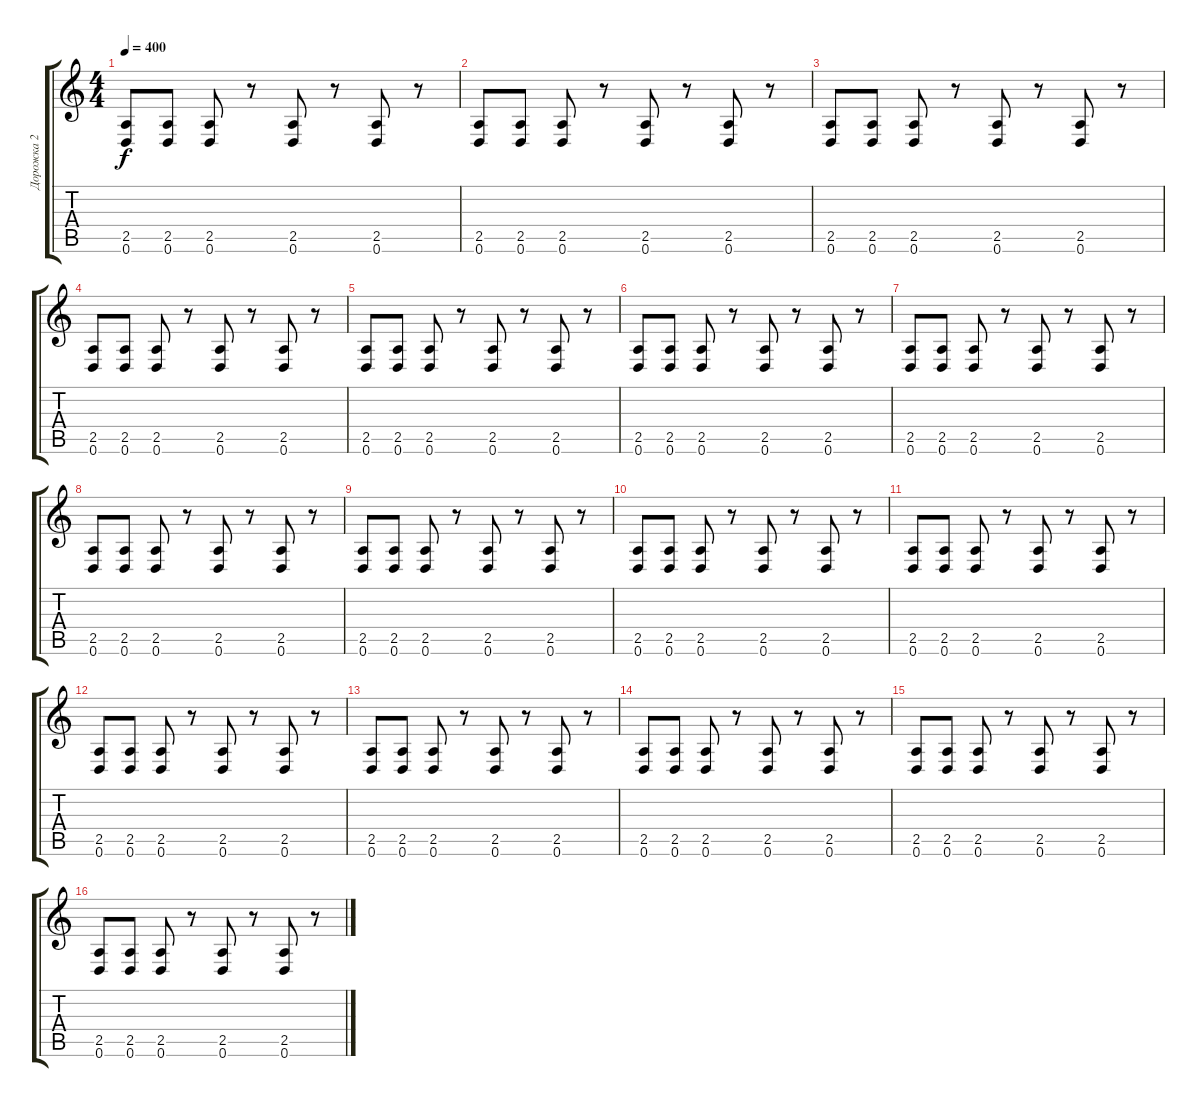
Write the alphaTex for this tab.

\track ("Дорожка 2" "Дорожка 2") {instrument overdrivenguitar}
\staff {score tabs}
\tuning (D4 A3 F3 C3 G2 D2) {hide}
\ts (4 4)
\tempo 400
\clef g2
\ks c
(2.5 0.6).8{dy f} (2.5 0.6).8 (2.5 0.6).8 r.8 (2.5 0.6).8 r.8 (2.5 0.6).8 r.8 |
(2.5 0.6).8 (2.5 0.6).8 (2.5 0.6).8 r.8 (2.5 0.6).8 r.8 (2.5 0.6).8 r.8 |
(2.5 0.6).8 (2.5 0.6).8 (2.5 0.6).8 r.8 (2.5 0.6).8 r.8 (2.5 0.6).8 r.8 |
(2.5 0.6).8 (2.5 0.6).8 (2.5 0.6).8 r.8 (2.5 0.6).8 r.8 (2.5 0.6).8 r.8 |
(2.5 0.6).8 (2.5 0.6).8 (2.5 0.6).8 r.8 (2.5 0.6).8 r.8 (2.5 0.6).8 r.8 |
(2.5 0.6).8 (2.5 0.6).8 (2.5 0.6).8 r.8 (2.5 0.6).8 r.8 (2.5 0.6).8 r.8 |
(2.5 0.6).8 (2.5 0.6).8 (2.5 0.6).8 r.8 (2.5 0.6).8 r.8 (2.5 0.6).8 r.8 |
(2.5 0.6).8 (2.5 0.6).8 (2.5 0.6).8 r.8 (2.5 0.6).8 r.8 (2.5 0.6).8 r.8 |
(2.5 0.6).8 (2.5 0.6).8 (2.5 0.6).8 r.8 (2.5 0.6).8 r.8 (2.5 0.6).8 r.8 |
(2.5 0.6).8 (2.5 0.6).8 (2.5 0.6).8 r.8 (2.5 0.6).8 r.8 (2.5 0.6).8 r.8 |
(2.5 0.6).8 (2.5 0.6).8 (2.5 0.6).8 r.8 (2.5 0.6).8 r.8 (2.5 0.6).8 r.8 |
(2.5 0.6).8 (2.5 0.6).8 (2.5 0.6).8 r.8 (2.5 0.6).8 r.8 (2.5 0.6).8 r.8 |
(2.5 0.6).8 (2.5 0.6).8 (2.5 0.6).8 r.8 (2.5 0.6).8 r.8 (2.5 0.6).8 r.8 |
(2.5 0.6).8 (2.5 0.6).8 (2.5 0.6).8 r.8 (2.5 0.6).8 r.8 (2.5 0.6).8 r.8 |
(2.5 0.6).8 (2.5 0.6).8 (2.5 0.6).8 r.8 (2.5 0.6).8 r.8 (2.5 0.6).8 r.8 |
(2.5 0.6).8 (2.5 0.6).8 (2.5 0.6).8 r.8 (2.5 0.6).8 r.8 (2.5 0.6).8 r.8
